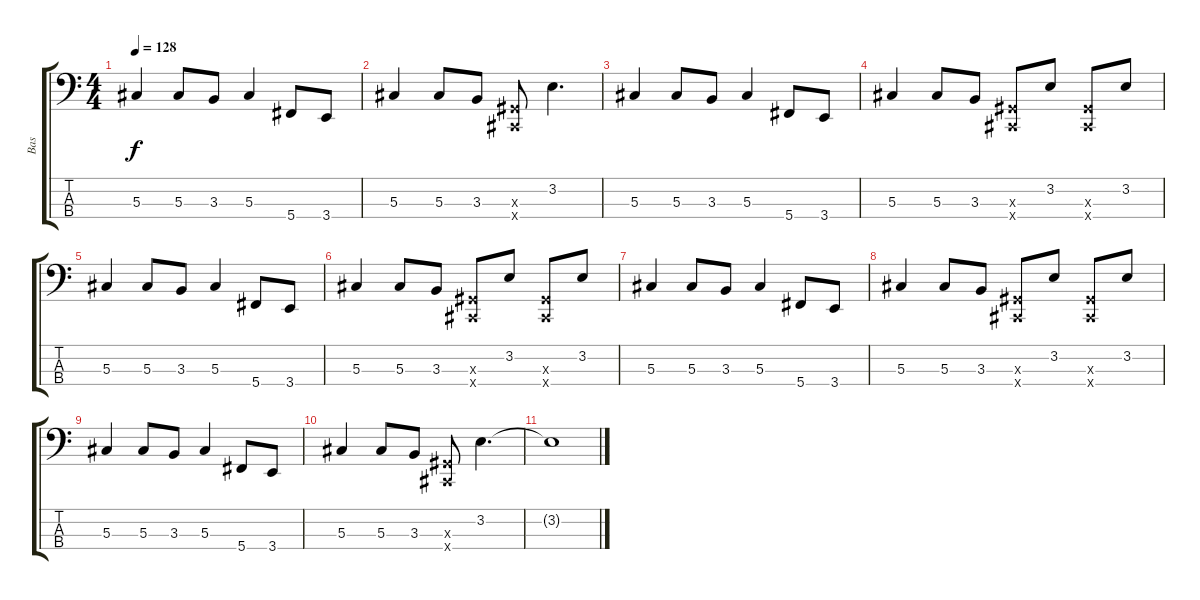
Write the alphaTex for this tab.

\track ("Bas" "Bas") {instrument electricbassfinger}
\staff {score tabs}
\tuning (Gb2 Db2 Ab1 Db1) {hide}
\ts (4 4)
\tempo 128
\clef f4
\ks c
5.3.4{dy f} 5.3.8 3.3.8 5.3.4 5.4.8 3.4.8 |
5.3.4 5.3.8 3.3.8 (0.3{x} 0.4{x}).8 3.2.4{d} |
5.3.4 5.3.8 3.3.8 5.3.4 5.4.8 3.4.8 |
5.3.4 5.3.8 3.3.8 (0.3{x} 0.4{x}).8 3.2.8 (0.3{x} 0.4{x}).8 3.2.8 |
5.3.4 5.3.8 3.3.8 5.3.4 5.4.8 3.4.8 |
5.3.4 5.3.8 3.3.8 (0.3{x} 0.4{x}).8 3.2.8 (0.3{x} 0.4{x}).8 3.2.8 |
5.3.4 5.3.8 3.3.8 5.3.4 5.4.8 3.4.8 |
5.3.4 5.3.8 3.3.8 (0.3{x} 0.4{x}).8 3.2.8 (0.3{x} 0.4{x}).8 3.2.8 |
5.3.4 5.3.8 3.3.8 5.3.4 5.4.8 3.4.8 |
5.3.4 5.3.8 3.3.8 (0.3{x} 0.4{x}).8 3.2.4{d} |
3.2{t}.1
